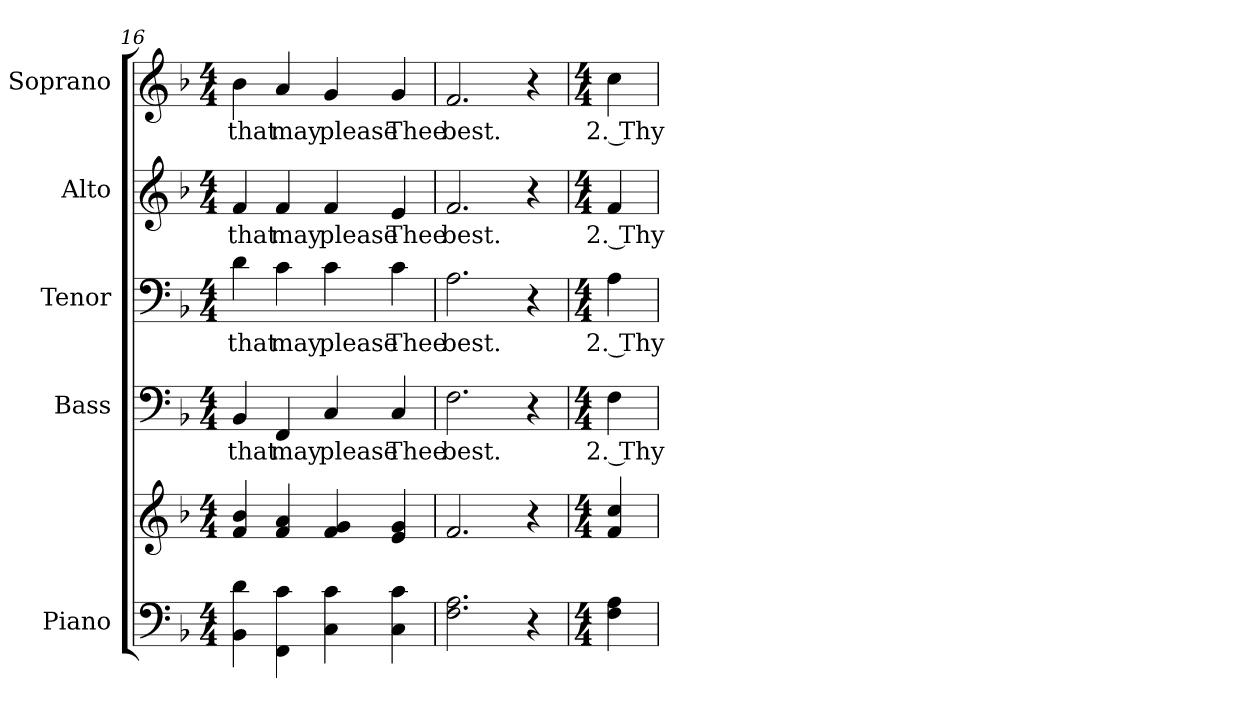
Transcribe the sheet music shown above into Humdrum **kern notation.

**kern	**kern	**kern	**text	**kern	**text	**kern	**text	**kern	**text
*part5	*part5	*part4	*part4	*part3	*part3	*part2	*part2	*part1	*part1
*staff6	*staff5	*staff4	*staff4	*staff3	*staff3	*staff2	*staff2	*staff1	*staff1
*I"Piano	*	*I"Bass	*	*I"Tenor	*	*I"Alto	*	*I"Soprano	*
*I'Pno.	*	*I'B.	*	*I'T.	*	*I'A.	*	*I'S.	*
*clefF4	*clefG2	*clefF4	*	*clefF4	*	*clefG2	*	*clefG2	*
*k[b-]	*k[b-]	*k[b-]	*	*k[b-]	*	*k[b-]	*	*k[b-]	*
*F:	*F:	*F:	*	*F:	*	*F:	*	*F:	*
*M4/4	*M4/4	*M4/4	*	*M4/4	*	*M4/4	*	*M4/4	*
=16	=16	=16	=16	=16	=16	=16	=16	=16	=16
*	*^	*	*	*	*	*	*	*	*
!	!	!	!	!LO:LY:b:color=#000000	!	!	!	!	!	!
!	!	!	!	!	!	!LO:LY:b:color=#000000	!	!	!	!
!	!	!	!	!	!	!	!	!LO:LY:b:color=#000000	!	!
!	!	!	!	!	!	!	!	!	!	!LO:LY:b:color=#000000
4BB-i\ 4di	4fi/ 4b-i	2ryy	4BB-i/	that	4di\	that	4fi/	that	4b-i\	that
!	!	!	!	!LO:LY:b:color=#000000	!	!	!	!	!	!
!	!	!	!	!	!	!LO:LY:b:color=#000000	!	!	!	!
!	!	!	!	!	!	!	!	!LO:LY:b:color=#000000	!	!
!	!	!	!	!	!	!	!	!	!	!LO:LY:b:color=#000000
4FFi\ 4ci	4fi/ 4ai	.	4FFi/	may	4ci\	may	4fi/	may	4ai/	may
!	!	!	!	!LO:LY:b:color=#000000	!	!	!	!	!	!
!	!	!	!	!	!	!LO:LY:b:color=#000000	!	!	!	!
!	!	!	!	!	!	!	!	!LO:LY:b:color=#000000	!	!
!	!	!	!	!	!	!	!	!	!	!LO:LY:b:color=#000000
4Ci\ 4ci	4fi/ 4gi	2ryy	4Ci/	please	4ci\	please	4fi/	please	4gi/	please
!	!	!	!	!LO:LY:b:color=#000000	!	!	!	!	!	!
!	!	!	!	!	!	!LO:LY:b:color=#000000	!	!	!	!
!	!	!	!	!	!	!	!	!LO:LY:b:color=#000000	!	!
!	!	!	!	!	!	!	!	!	!	!LO:LY:b:color=#000000
4Ci\ 4ci	4ei/ 4gi	.	4Ci/	Thee	4ci\	Thee	4ei/	Thee	4gi/	Thee
*	*v	*v	*	*	*	*	*	*	*	*
=17	=17	=17	=17	=17	=17	=17	=17	=17	=17
!	!	!	!LO:LY:b:color=#000000	!	!	!	!	!	!
!	!	!	!	!	!LO:LY:b:color=#000000	!	!	!	!
!	!	!	!	!	!	!	!LO:LY:b:color=#000000	!	!
!	!	!	!	!	!	!	!	!	!LO:LY:b:color=#000000
2.Fi\ 2.Ai	2.fi/	2.Fi\	best.	2.Ai\	best.	2.fi/	best.	2.fi/	best.
4r	4r	4r	.	4r	.	4r	.	4r	.
!!LO:PB:g=z
=18	=18	=18	=18	=18	=18	=18	=18	=18	=18
*M4/4	*M4/4	*M4/4	*	*M4/4	*	*M4/4	*	*M4/4	*
!	!	!	!LO:LY:b:color=#000000	!	!	!	!	!	!
!	!	!	!	!	!LO:LY:b:color=#000000	!	!	!	!
!	!	!	!	!	!	!	!LO:LY:b:color=#000000	!	!
!	!	!	!	!	!	!	!	!	!LO:LY:b:color=#000000
4Fi\ 4Ai	4fi/ 4cci	4Fi\	2. Thy	4Ai\	2. Thy	4fi/	2. Thy	4cci\	2. Thy
=	=	=	=	=	=	=	=	=	=
*-	*-	*-	*-	*-	*-	*-	*-	*-	*-
